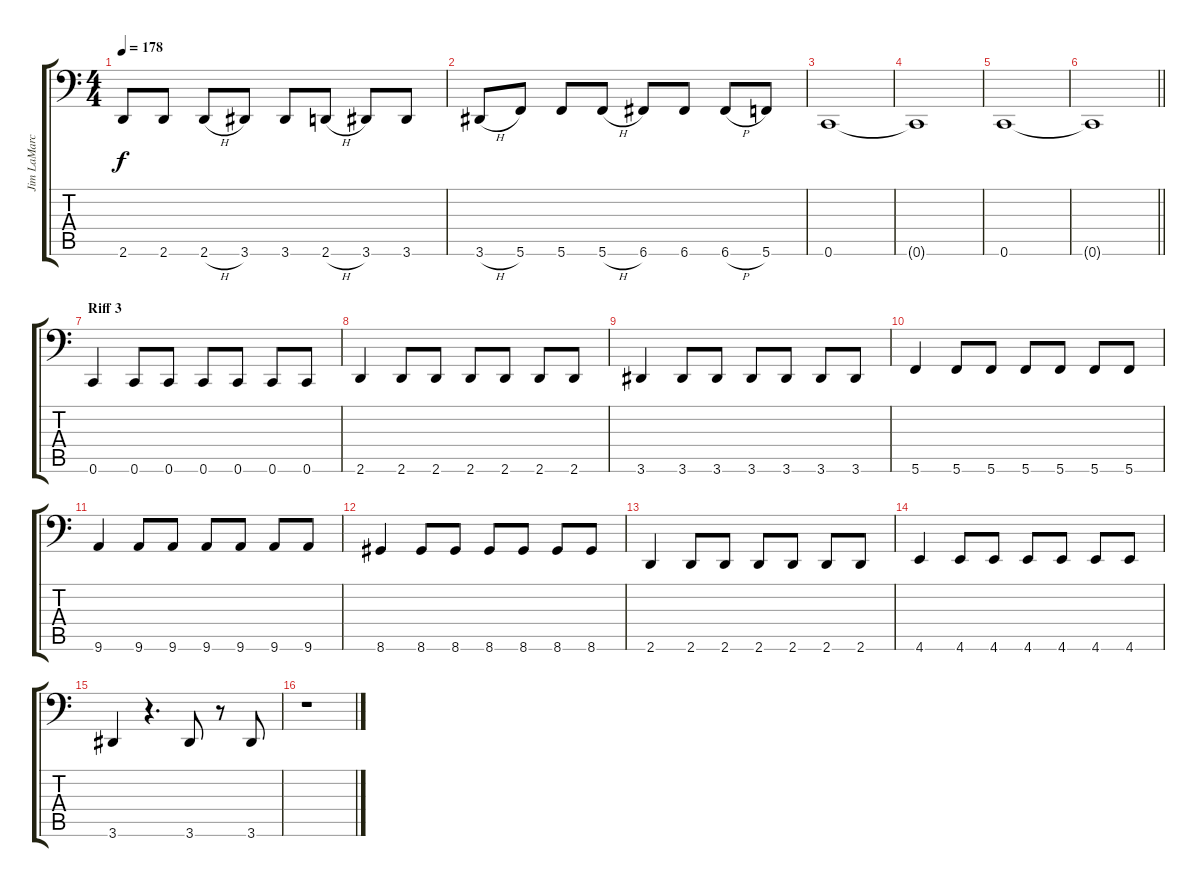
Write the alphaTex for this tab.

\track ("Jim LaMarca" "Jim LaMarc") {instrument electricbasspick}
\staff {score tabs}
\tuning (D3 A2 F2 C2 G1 C1) {hide}
\ts (4 4)
\tempo 178
\clef f4
\ks c
2.6.8{dy f} 2.6.8 2.6{h}.8 3.6.8 3.6.8 2.6{h}.8 3.6.8 3.6.8 |
3.6{h}.8 5.6.8 5.6.8 5.6{h}.8 6.6.8 6.6.8 6.6{h}.8 5.6.8 |
0.6.1 |
0.6{t}.1 |
0.6.1 |
\barLineRight lightlight
0.6{t}.1 |
\section ("" "Riff 3")
0.6.4 0.6.8 0.6.8 0.6.8 0.6.8 0.6.8 0.6.8 |
2.6.4 2.6.8 2.6.8 2.6.8 2.6.8 2.6.8 2.6.8 |
3.6.4 3.6.8 3.6.8 3.6.8 3.6.8 3.6.8 3.6.8 |
5.6.4 5.6.8 5.6.8 5.6.8 5.6.8 5.6.8 5.6.8 |
9.6.4 9.6.8 9.6.8 9.6.8 9.6.8 9.6.8 9.6.8 |
8.6.4 8.6.8 8.6.8 8.6.8 8.6.8 8.6.8 8.6.8 |
2.6.4 2.6.8 2.6.8 2.6.8 2.6.8 2.6.8 2.6.8 |
4.6.4 4.6.8 4.6.8 4.6.8 4.6.8 4.6.8 4.6.8 |
3.6.4 r.4{d} 3.6.8 r.8 3.6.8 |
r.1
